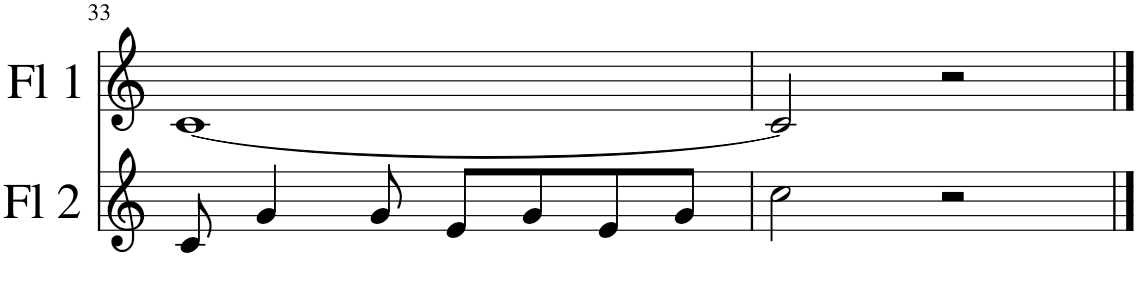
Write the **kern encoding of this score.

**kern	**kern
*part2	*part1
*staff2	*staff1
*I"Flauta 2	*I"Flauta 1
*I'Fl 2	*I'Fl 1
!!LO:PB:g=z
*clefG2	*clefG2
*k[]	*k[]
=33	=33
8c/	[1c
4g/	.
8g/	.
8e/L	.
8g/	.
8e/	.
8g/J	.
=34	=34
2cc\	2c/]
2r	2r
==	==
*-	*-
